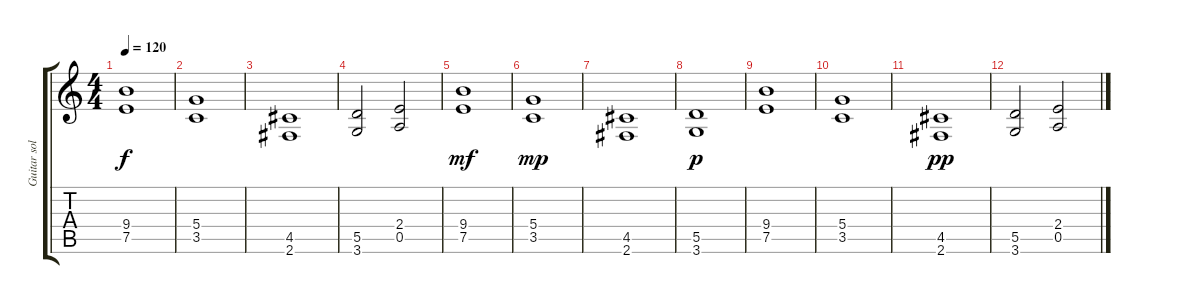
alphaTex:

\track ("Guitar solo 1" "Guitar sol") {instrument distortionguitar}
\staff {score tabs}
\tuning (E4 B3 G3 D3 A2 E2) {hide}
\ts (4 4)
\tempo 120
\clef g2
\ks c
(9.4 7.5).1{dy f} |
(5.4 3.5).1 |
(4.5 2.6).1 |
(5.5 3.6).2 (2.4 0.5).2 |
\section ("" "")
(9.4 7.5).1{dy mf} |
(5.4 3.5).1{dy mp} |
(4.5 2.6).1 |
(5.5 3.6).1{dy p} |
(9.4 7.5).1 |
(5.4 3.5).1 |
(4.5 2.6).1{dy pp} |
(5.5 3.6).2 (2.4 0.5).2
